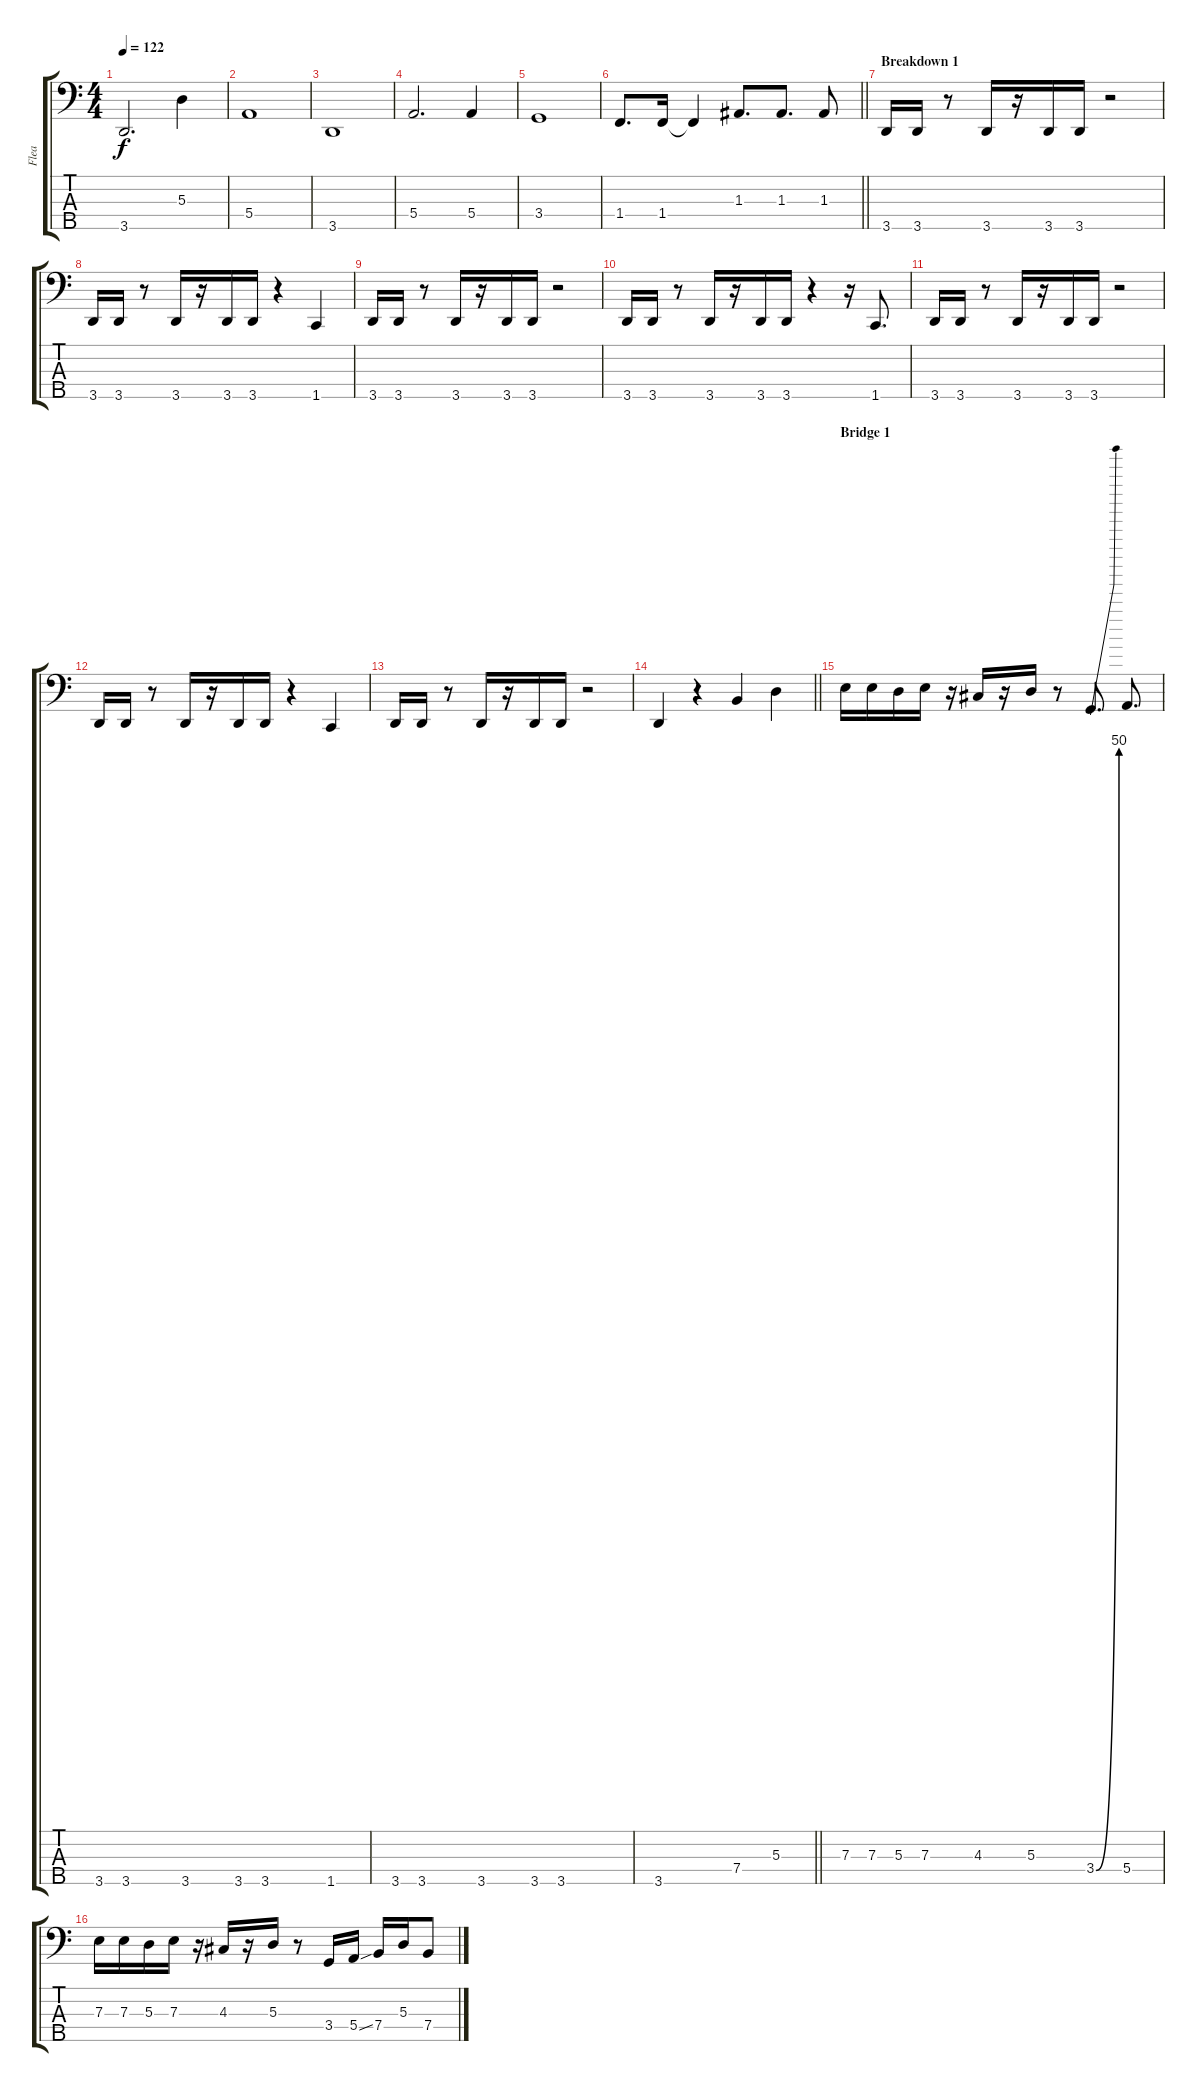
\track ("Flea" "Flea") {instrument electricbassfinger}
\staff {score tabs}
\tuning (G2 D2 A1 E1 B0) {hide}
\ts (4 4)
\tempo 122
\clef f4
\ks c
3.5.2{d dy f} 5.3.4 |
5.4.1 |
3.5.1 |
5.4.2{d} 5.4.4 |
3.4.1 |
\barLineRight lightlight
1.4.8{d} 1.4.16 1.4{t}.4 1.3.8{d} 1.3.8{d} 1.3.8 |
\section ("" "Breakdown 1")
3.5.16 3.5.16 r.8 3.5.16 r.16 3.5.16 3.5.16 r.2 |
3.5.16 3.5.16 r.8 3.5.16 r.16 3.5.16 3.5.16 r.4 1.5.4 |
3.5.16 3.5.16 r.8 3.5.16 r.16 3.5.16 3.5.16 r.2 |
3.5.16 3.5.16 r.8 3.5.16 r.16 3.5.16 3.5.16 r.4 r.16 1.5.8{d} |
3.5.16 3.5.16 r.8 3.5.16 r.16 3.5.16 3.5.16 r.2 |
3.5.16 3.5.16 r.8 3.5.16 r.16 3.5.16 3.5.16 r.4 1.5.4 |
3.5.16 3.5.16 r.8 3.5.16 r.16 3.5.16 3.5.16 r.2 |
\barLineRight lightlight
3.5.4 r.4 7.4.4 5.3.4 |
\section ("" "Bridge 1")
7.3.16 7.3.16 5.3.16 7.3.16 r.16 4.3.16 r.16 5.3.16 r.8 3.4{be (bend 0 0 300 200)}.8{d} 5.4.8{d} |
7.3.16 7.3.16 5.3.16 7.3.16 r.16 4.3.16 r.16 5.3.16 r.8 3.4.16 5.4{ss}.16 7.4.16 5.3.16 7.4.8
